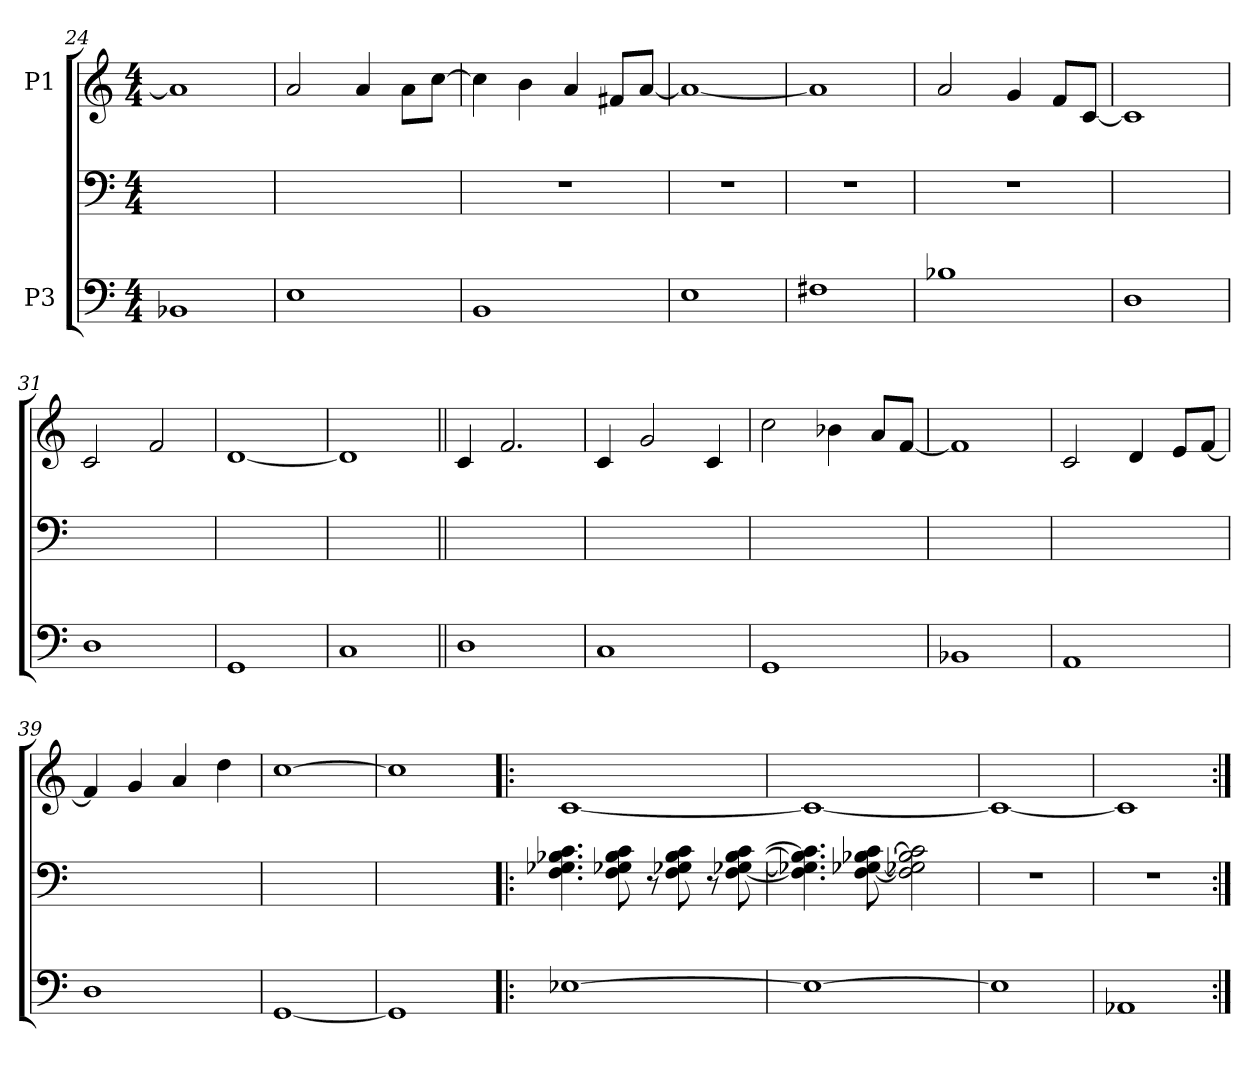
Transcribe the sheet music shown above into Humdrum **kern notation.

**kern	**kern	**kern
*part3	*part2	*part1
*staff3	*staff2	*staff1
*I"P3	*	*I"P1
*clefF4	*clefF4	*clefG2
*ITrd7c12	*	*
*k[]	*k[]	*k[]
*M4/4	*M4/4	*M4/4
=24	=24	=24
1BBB-Xi	1ryy	1ai]
!!LO:LB:g=z
=25	=25	=25
1EEi	1ryy	2ai/
.	.	4ai/
.	.	8ai\L
.	.	[>8cci\J
=26	=26	=26
1BBBi	1r	4cci\]
.	.	4bi\
.	.	4ai/
.	.	8f#Xi/L
.	.	[<8ai/J
=27	=27	=27
1EEi	1r	1ai_<
=28	=28	=28
1FF#Xi	1r	1ai]
!!LO:LB:g=z
=29	=29	=29
1BB-Xi	1r	2ai/
.	.	4gi/
.	.	8fi/L
.	.	[<8ci/J
=30	=30	=30
1DDi	1ryy	1ci]
=31	=31	=31
1DDi	1ryy	2ci/
.	.	2fi/
=32	=32	=32
1GGGi	1ryy	[<1di
=33	=33	=33
1CCi	1ryy	1di]
!!LO:PB:g=z
=34||	=34||	=34||
1DDi	1ryy	4ci/
.	.	2.fi/
=35	=35	=35
1CCi	1ryy	4ci/
.	.	2gi/
.	.	4ci/
=36	=36	=36
1GGGi	1ryy	2cci\
.	.	4b-Xi\
.	.	8ai/L
.	.	[<8fi/J
=37	=37	=37
1BBB-Xi	1ryy	1fi]
!!LO:LB:g=z
=38	=38	=38
1AAAi	1ryy	2ci/
.	.	4di/
.	.	8ei/L
.	.	[<8fi/J
=39	=39	=39
1DDi	1ryy	4fi/]
.	.	4gi/
.	.	4ai/
.	.	4ddi\
=40	=40	=40
[<1GGGi	1ryy	[>1cci
=41	=41	=41
1GGGi]	1ryy	1cci]
!!LO:LB:g=z
=42!|:	=42!|:	=42!|:
[>1EE-Xi	4.Fi\ 4.G-Xi 4.B-Xi 4.ci	[<1ci
.	8Fi\ 8G-Xi 8B-i 8ci	.
.	8r	.
.	8Fi\ 8G-Xi 8B-i 8ci	.
.	8r	.
.	[<8Fi\ [<8G-Xi [>8B-i [>8ci	.
=43	=43	=43
1EE-i_>	4.Fi\] 4.G-Xi] 4.B-i] 4.ci]	1ci_<
.	[<8Fi\ [<8G-Xi [>8B-Xi [>8ci	.
.	2Fi\] 2G-Xi] 2B-i] 2ci]	.
=44	=44	=44
1EE-i]	1r	1ci_<
=45	=45	=45
1AAA-Xi	1r	1ci]
=:|!	=:|!	=:|!
*-	*-	*-
